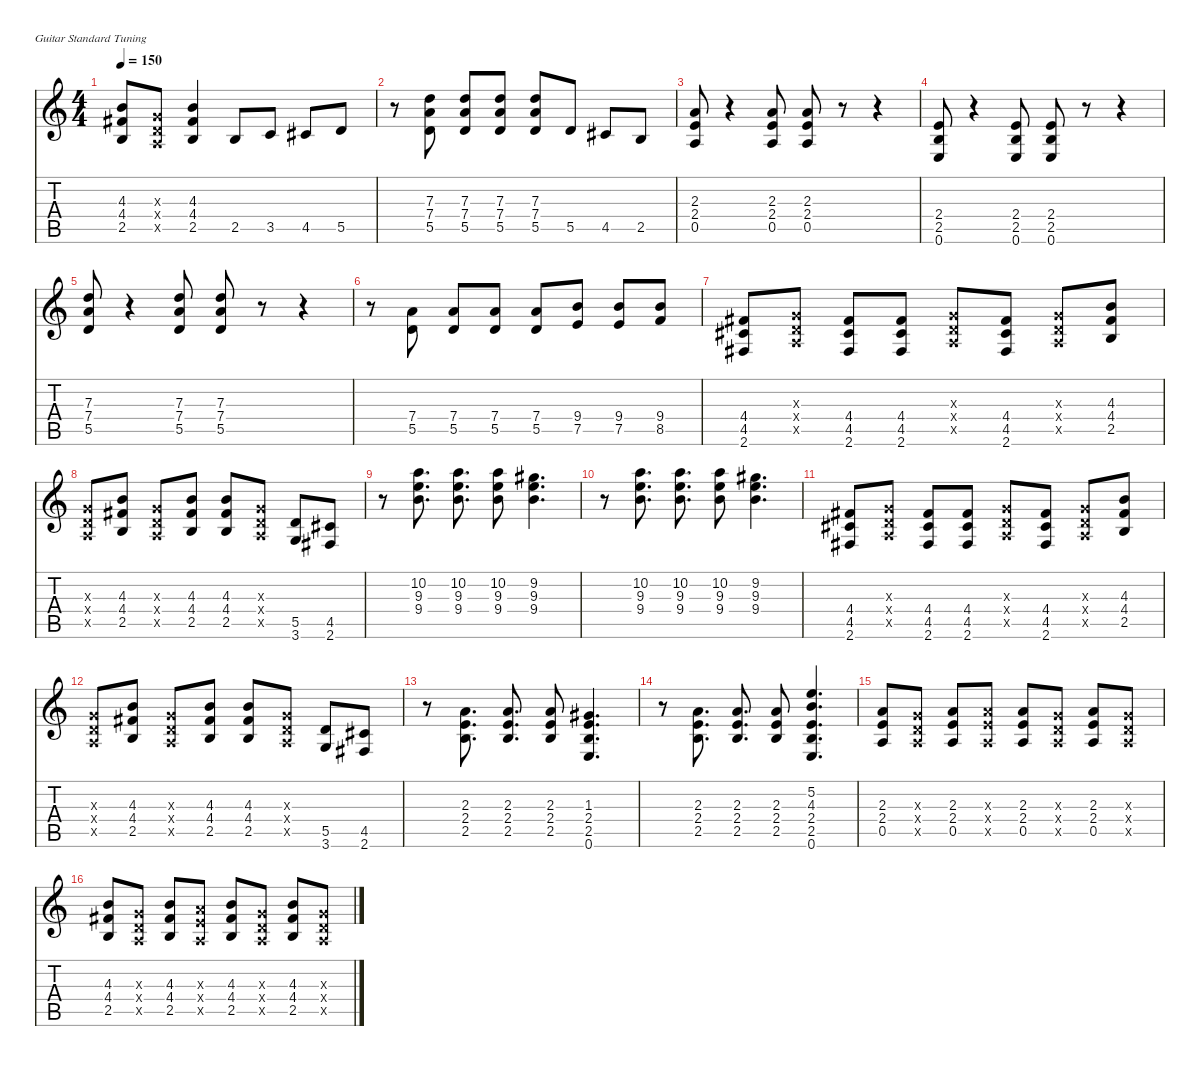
\defaultSystemsLayout 4
\hideDynamics
\bracketExtendMode nobrackets
\singleTrackTrackNamePolicy hidden
\multiTrackTrackNamePolicy hidden
\firstSystemTrackNameMode fullname
\otherSystemsTrackNameOrientation horizontal
\track ("guitare" "dist.guit.") {defaultSystemsLayout 4 mute instrument distortionguitar}
\staff {score tabs}
\tuning (E4 B3 G3 D3 A2 E2)
\ts (4 4)
\tempo 150
\clef g2
\ks c
(4.3 4.4{acc #} 2.5).8{dy ff beam Up} (0.3{x} 0.4{x} 0.5{x}).8{dy f beam Up} (4.3 4.4{acc #} 2.5).4{dy ff beam Up} 2.5.8{beam Up} 3.5.8{beam Up} 4.5{acc #}.8{beam Up} 5.5.8{beam Up} |
r.8{beam Down} (7.3 7.4 5.5).8{beam Up} (7.3 7.4 5.5).8{beam Up} (7.3 7.4 5.5).8{beam Up} (7.3 7.4 5.5).8{beam Up} 5.5.8{beam Up} 4.5{acc #}.8{beam Up} 2.5.8{beam Up} |
(2.3 2.4 0.5).8{beam Up} r.4{beam Up} (2.3 2.4 0.5).8{beam Up} (2.3 2.4 0.5).8{beam Up} r.8{beam Up} r.4{beam Up} |
(2.4 2.5 0.6).8{beam Up} r.4{beam Up} (2.4 2.5 0.6).8{beam Up} (2.4 2.5 0.6).8{beam Up} r.8{beam Up} r.4{beam Up} |
(7.3 7.4 5.5).8{beam Up} r.4{beam Up} (7.3 7.4 5.5).8{beam Up} (7.3 7.4 5.5).8{beam Up} r.8{beam Up} r.4{beam Up} |
r.8{beam Down} (7.4 5.5).8{beam Up} (7.4 5.5).8{beam Up} (7.4 5.5).8{beam Up} (7.4 5.5).8{beam Up} (9.4 7.5).8{beam Up} (9.4 7.5).8{beam Up} (9.4 8.5).8{beam Up} |
(4.4{acc #} 4.5{acc #} 2.6{acc #}).8{beam Up} (0.3{x} 0.4{x} 0.5{x}).8{dy f beam Up} (4.4{acc #} 4.5{acc #} 2.6{acc #}).8{dy ff beam Up} (4.4{acc #} 4.5{acc #} 2.6{acc #}).8{beam Up} (0.3{x} 0.4{x} 0.5{x}).8{dy f beam Up} (4.4{acc #} 4.5{acc #} 2.6{acc #}).8{dy ff beam Up} (0.3{x} 0.4{x} 0.5{x}).8{dy f beam Up} (4.3 4.4{acc #} 2.5).8{dy ff beam Up} |
(0.3{x} 0.4{x} 0.5{x}).8{dy f beam Up} (4.3 4.4{acc #} 2.5).8{dy ff beam Up} (0.3{x} 0.4{x} 0.5{x}).8{dy f beam Up} (4.3 4.4{acc #} 2.5).8{dy ff beam Up} (4.3 4.4{acc #} 2.5).8{beam Up} (0.3{x} 0.4{x} 0.5{x}).8{dy f beam Up} (5.5 3.6).8{dy ff beam Up} (4.5{acc #} 2.6{acc #}).8{beam Up} |
r.8{beam Down} (10.2 9.3 9.4).8{d beam Down} (10.2 9.3 9.4).8{d beam Down} (10.2 9.3 9.4).8{beam Down} (9.2{acc #} 9.3 9.4).4{d beam Down} |
r.8{beam Down} (10.2 9.3 9.4).8{d beam Down} (10.2 9.3 9.4).8{d beam Down} (10.2 9.3 9.4).8{beam Down} (9.2{acc #} 9.3 9.4).4{d beam Down} |
(4.4{acc #} 4.5{acc #} 2.6{acc #}).8{beam Up} (0.3{x} 0.4{x} 0.5{x}).8{dy f beam Up} (4.4{acc #} 4.5{acc #} 2.6{acc #}).8{dy ff beam Up} (4.4{acc #} 4.5{acc #} 2.6{acc #}).8{beam Up} (0.3{x} 0.4{x} 0.5{x}).8{dy f beam Up} (4.4{acc #} 4.5{acc #} 2.6{acc #}).8{dy ff beam Up} (0.3{x} 0.4{x} 0.5{x}).8{dy f beam Up} (4.3 4.4{acc #} 2.5).8{dy ff beam Up} |
(0.3{x} 0.4{x} 0.5{x}).8{dy f beam Up} (4.3 4.4{acc #} 2.5).8{dy ff beam Up} (0.3{x} 0.4{x} 0.5{x}).8{dy f beam Up} (4.3 4.4{acc #} 2.5).8{dy ff beam Up} (4.3 4.4{acc #} 2.5).8{beam Up} (0.3{x} 0.4{x} 0.5{x}).8{dy f beam Up} (5.5 3.6).8{dy ff beam Up} (4.5{acc #} 2.6{acc #}).8{beam Up} |
r.8{beam Down} (2.3 2.4 2.5).8{d beam Up} (2.3 2.4 2.5).8{d beam Up} (2.3 2.4 2.5).8{beam Up} (1.3{acc #} 2.4 2.5 0.6).4{d beam Up} |
r.8{beam Down} (2.3 2.4 2.5).8{d beam Up} (2.3 2.4 2.5).8{d beam Up} (2.3 2.4 2.5).8{beam Up} (5.2 4.3 2.4 2.5 0.6).4{d beam Up} |
(2.3 2.4 0.5).8{beam Up} (0.3{x} 0.4{x} 0.5{x}).8{dy f beam Up} (2.3 2.4 0.5).8{dy ff beam Up} (2.3{x} 2.4{x} 0.5{x}).8{dy f beam Up} (2.3 2.4 0.5).8{dy ff beam Up} (0.3{x} 0.4{x} 0.5{x}).8{dy f beam Up} (2.3 2.4 0.5).8{dy ff beam Up} (0.3{x} 0.4{x} 0.5{x}).8{dy f beam Up} |
(4.3 4.4{acc #} 2.5).8{dy ff beam Up} (0.3{x} 0.4{x} 0.5{x}).8{dy f beam Up} (4.3 4.4{acc #} 2.5).8{dy ff beam Up} (2.3{x} 2.4{x} 0.5{x}).8{dy f beam Up} (4.3 4.4{acc #} 2.5).8{dy ff beam Up} (0.3{x} 0.4{x} 0.5{x}).8{dy f beam Up} (4.3 4.4{acc #} 2.5).8{dy ff beam Up} (0.3{x} 0.4{x} 0.5{x}).8{dy f beam Up}
